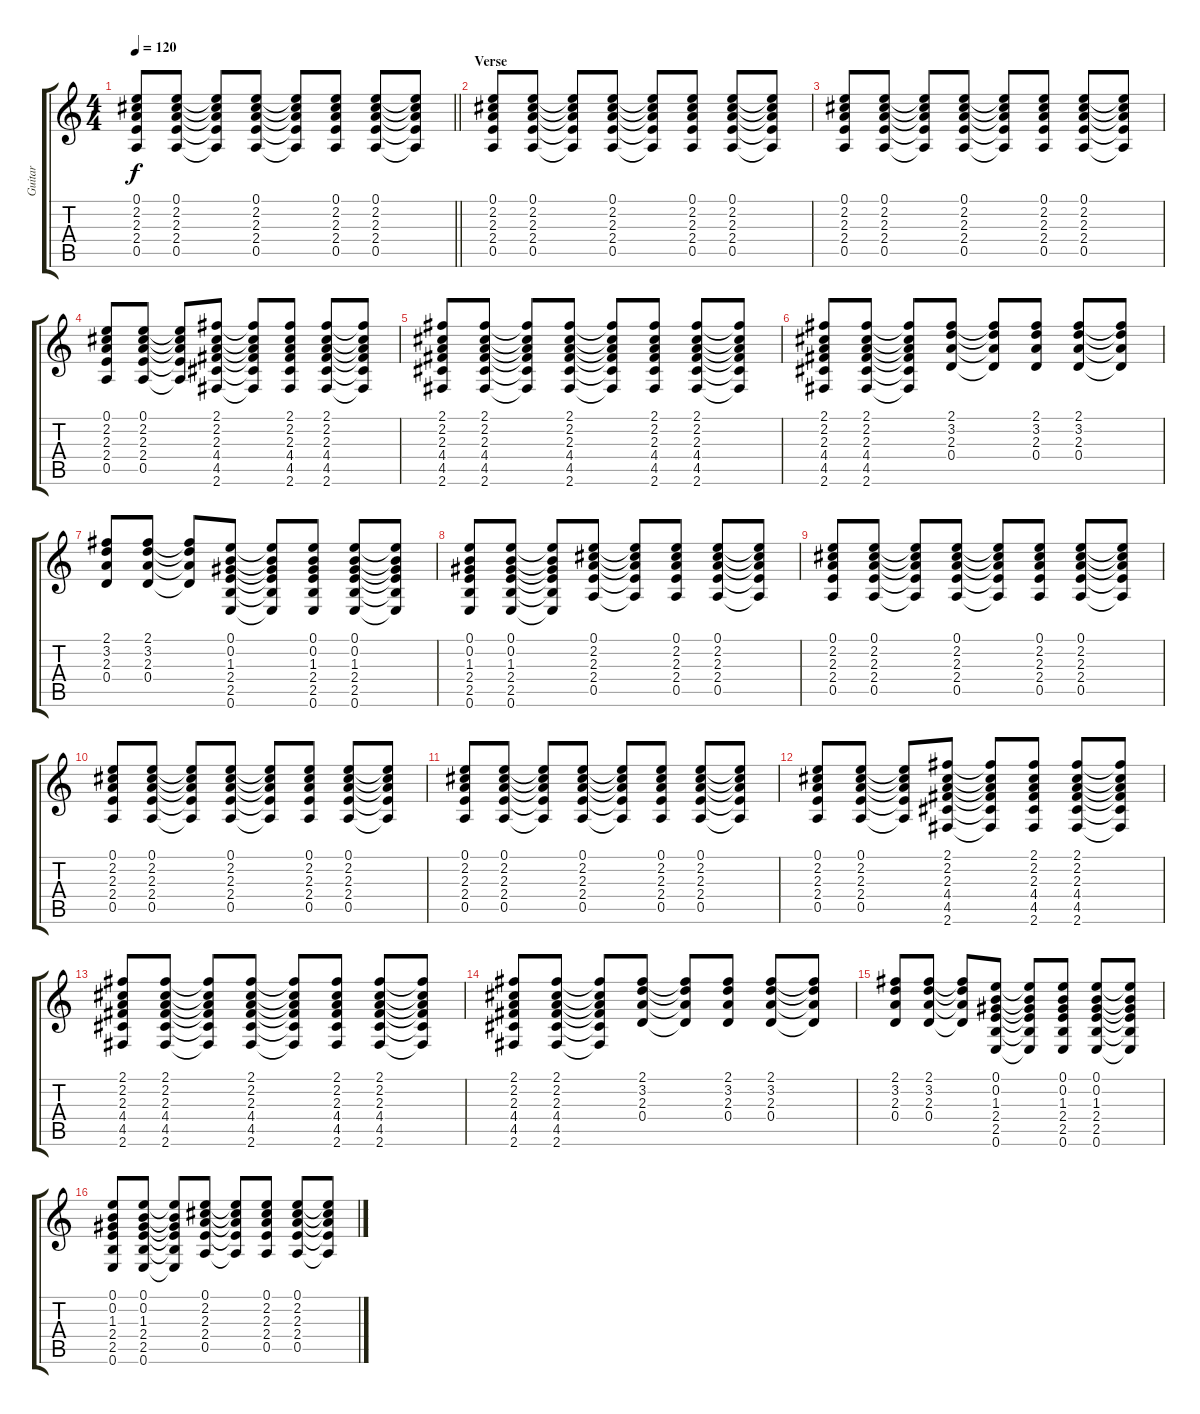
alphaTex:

\track ("Guitar" "Guitar") {instrument electricguitarclean}
\staff {score tabs}
\tuning (E4 B3 G3 D3 A2 E2) {hide}
\ts (4 4)
\tempo 120
\clef g2
\barLineRight lightlight
\ks c
(0.1 2.2 2.3 2.4 0.5).8{dy f} (0.1 2.2 2.3 2.4 0.5).8 (0.1{t} 2.2{t} 2.3{t} 2.4{t} 0.5{t}).8 (0.1 2.2 2.3 2.4 0.5).8 (0.1{t} 2.2{t} 2.3{t} 2.4{t} 0.5{t}).8 (0.1 2.2 2.3 2.4 0.5).8 (0.1 2.2 2.3 2.4 0.5).8 (0.1{t} 2.2{t} 2.3{t} 2.4{t} 0.5{t}).8 |
\section ("" "Verse")
(0.1 2.2 2.3 2.4 0.5).8 (0.1 2.2 2.3 2.4 0.5).8 (0.1{t} 2.2{t} 2.3{t} 2.4{t} 0.5{t}).8 (0.1 2.2 2.3 2.4 0.5).8 (0.1{t} 2.2{t} 2.3{t} 2.4{t} 0.5{t}).8 (0.1 2.2 2.3 2.4 0.5).8 (0.1 2.2 2.3 2.4 0.5).8 (0.1{t} 2.2{t} 2.3{t} 2.4{t} 0.5{t}).8 |
(0.1 2.2 2.3 2.4 0.5).8 (0.1 2.2 2.3 2.4 0.5).8 (0.1{t} 2.2{t} 2.3{t} 2.4{t} 0.5{t}).8 (0.1 2.2 2.3 2.4 0.5).8 (0.1{t} 2.2{t} 2.3{t} 2.4{t} 0.5{t}).8 (0.1 2.2 2.3 2.4 0.5).8 (0.1 2.2 2.3 2.4 0.5).8 (0.1{t} 2.2{t} 2.3{t} 2.4{t} 0.5{t}).8 |
(0.1 2.2 2.3 2.4 0.5).8 (0.1 2.2 2.3 2.4 0.5).8 (0.1{t} 2.2{t} 2.3{t} 2.4{t} 0.5{t}).8 (2.1 2.2 2.3 4.4 4.5 2.6).8 (2.1{t} 2.2{t} 2.3{t} 4.4{t} 4.5{t} 2.6{t}).8 (2.1 2.2 2.3 4.4 4.5 2.6).8 (2.1 2.2 2.3 4.4 4.5 2.6).8 (2.1{t} 2.2{t} 2.3{t} 4.4{t} 4.5{t} 2.6{t}).8 |
(2.1 2.2 2.3 4.4 4.5 2.6).8 (2.1 2.2 2.3 4.4 4.5 2.6).8 (2.1{t} 2.2{t} 2.3{t} 4.4{t} 4.5{t} 2.6{t}).8 (2.1 2.2 2.3 4.4 4.5 2.6).8 (2.1{t} 2.2{t} 2.3{t} 4.4{t} 4.5{t} 2.6{t}).8 (2.1 2.2 2.3 4.4 4.5 2.6).8 (2.1 2.2 2.3 4.4 4.5 2.6).8 (2.1{t} 2.2{t} 2.3{t} 4.4{t} 4.5{t} 2.6{t}).8 |
(2.1 2.2 2.3 4.4 4.5 2.6).8 (2.1 2.2 2.3 4.4 4.5 2.6).8 (2.1{t} 2.2{t} 2.3{t} 4.4{t} 4.5{t} 2.6{t}).8 (2.1 3.2 2.3 0.4).8 (2.1{t} 3.2{t} 2.3{t} 0.4{t}).8 (2.1 3.2 2.3 0.4).8 (2.1 3.2 2.3 0.4).8 (2.1{t} 3.2{t} 2.3{t} 0.4{t}).8 |
(2.1 3.2 2.3 0.4).8 (2.1 3.2 2.3 0.4).8 (2.1{t} 3.2{t} 2.3{t} 0.4{t}).8 (0.1 0.2 1.3 2.4 2.5 0.6).8 (0.1{t} 0.2{t} 1.3{t} 2.4{t} 2.5{t} 0.6{t}).8 (0.1 0.2 1.3 2.4 2.5 0.6).8 (0.1 0.2 1.3 2.4 2.5 0.6).8 (0.1{t} 0.2{t} 1.3{t} 2.4{t} 2.5{t} 0.6{t}).8 |
(0.1 0.2 1.3 2.4 2.5 0.6).8 (0.1 0.2 1.3 2.4 2.5 0.6).8 (0.1{t} 0.2{t} 1.3{t} 2.4{t} 2.5{t} 0.6{t}).8 (0.1 2.2 2.3 2.4 0.5).8 (0.1{t} 2.2{t} 2.3{t} 2.4{t} 0.5{t}).8 (0.1 2.2 2.3 2.4 0.5).8 (0.1 2.2 2.3 2.4 0.5).8 (0.1{t} 2.2{t} 2.3{t} 2.4{t} 0.5{t}).8 |
(0.1 2.2 2.3 2.4 0.5).8 (0.1 2.2 2.3 2.4 0.5).8 (0.1{t} 2.2{t} 2.3{t} 2.4{t} 0.5{t}).8 (0.1 2.2 2.3 2.4 0.5).8 (0.1{t} 2.2{t} 2.3{t} 2.4{t} 0.5{t}).8 (0.1 2.2 2.3 2.4 0.5).8 (0.1 2.2 2.3 2.4 0.5).8 (0.1{t} 2.2{t} 2.3{t} 2.4{t} 0.5{t}).8 |
(0.1 2.2 2.3 2.4 0.5).8 (0.1 2.2 2.3 2.4 0.5).8 (0.1{t} 2.2{t} 2.3{t} 2.4{t} 0.5{t}).8 (0.1 2.2 2.3 2.4 0.5).8 (0.1{t} 2.2{t} 2.3{t} 2.4{t} 0.5{t}).8 (0.1 2.2 2.3 2.4 0.5).8 (0.1 2.2 2.3 2.4 0.5).8 (0.1{t} 2.2{t} 2.3{t} 2.4{t} 0.5{t}).8 |
(0.1 2.2 2.3 2.4 0.5).8 (0.1 2.2 2.3 2.4 0.5).8 (0.1{t} 2.2{t} 2.3{t} 2.4{t} 0.5{t}).8 (0.1 2.2 2.3 2.4 0.5).8 (0.1{t} 2.2{t} 2.3{t} 2.4{t} 0.5{t}).8 (0.1 2.2 2.3 2.4 0.5).8 (0.1 2.2 2.3 2.4 0.5).8 (0.1{t} 2.2{t} 2.3{t} 2.4{t} 0.5{t}).8 |
(0.1 2.2 2.3 2.4 0.5).8 (0.1 2.2 2.3 2.4 0.5).8 (0.1{t} 2.2{t} 2.3{t} 2.4{t} 0.5{t}).8 (2.1 2.2 2.3 4.4 4.5 2.6).8 (2.1{t} 2.2{t} 2.3{t} 4.4{t} 4.5{t} 2.6{t}).8 (2.1 2.2 2.3 4.4 4.5 2.6).8 (2.1 2.2 2.3 4.4 4.5 2.6).8 (2.1{t} 2.2{t} 2.3{t} 4.4{t} 4.5{t} 2.6{t}).8 |
(2.1 2.2 2.3 4.4 4.5 2.6).8 (2.1 2.2 2.3 4.4 4.5 2.6).8 (2.1{t} 2.2{t} 2.3{t} 4.4{t} 4.5{t} 2.6{t}).8 (2.1 2.2 2.3 4.4 4.5 2.6).8 (2.1{t} 2.2{t} 2.3{t} 4.4{t} 4.5{t} 2.6{t}).8 (2.1 2.2 2.3 4.4 4.5 2.6).8 (2.1 2.2 2.3 4.4 4.5 2.6).8 (2.1{t} 2.2{t} 2.3{t} 4.4{t} 4.5{t} 2.6{t}).8 |
(2.1 2.2 2.3 4.4 4.5 2.6).8 (2.1 2.2 2.3 4.4 4.5 2.6).8 (2.1{t} 2.2{t} 2.3{t} 4.4{t} 4.5{t} 2.6{t}).8 (2.1 3.2 2.3 0.4).8 (2.1{t} 3.2{t} 2.3{t} 0.4{t}).8 (2.1 3.2 2.3 0.4).8 (2.1 3.2 2.3 0.4).8 (2.1{t} 3.2{t} 2.3{t} 0.4{t}).8 |
(2.1 3.2 2.3 0.4).8 (2.1 3.2 2.3 0.4).8 (2.1{t} 3.2{t} 2.3{t} 0.4{t}).8 (0.1 0.2 1.3 2.4 2.5 0.6).8 (0.1{t} 0.2{t} 1.3{t} 2.4{t} 2.5{t} 0.6{t}).8 (0.1 0.2 1.3 2.4 2.5 0.6).8 (0.1 0.2 1.3 2.4 2.5 0.6).8 (0.1{t} 0.2{t} 1.3{t} 2.4{t} 2.5{t} 0.6{t}).8 |
(0.1 0.2 1.3 2.4 2.5 0.6).8 (0.1 0.2 1.3 2.4 2.5 0.6).8 (0.1{t} 0.2{t} 1.3{t} 2.4{t} 2.5{t} 0.6{t}).8 (0.1 2.2 2.3 2.4 0.5).8 (0.1{t} 2.2{t} 2.3{t} 2.4{t} 0.5{t}).8 (0.1 2.2 2.3 2.4 0.5).8 (0.1 2.2 2.3 2.4 0.5).8 (0.1{t} 2.2{t} 2.3{t} 2.4{t} 0.5{t}).8
